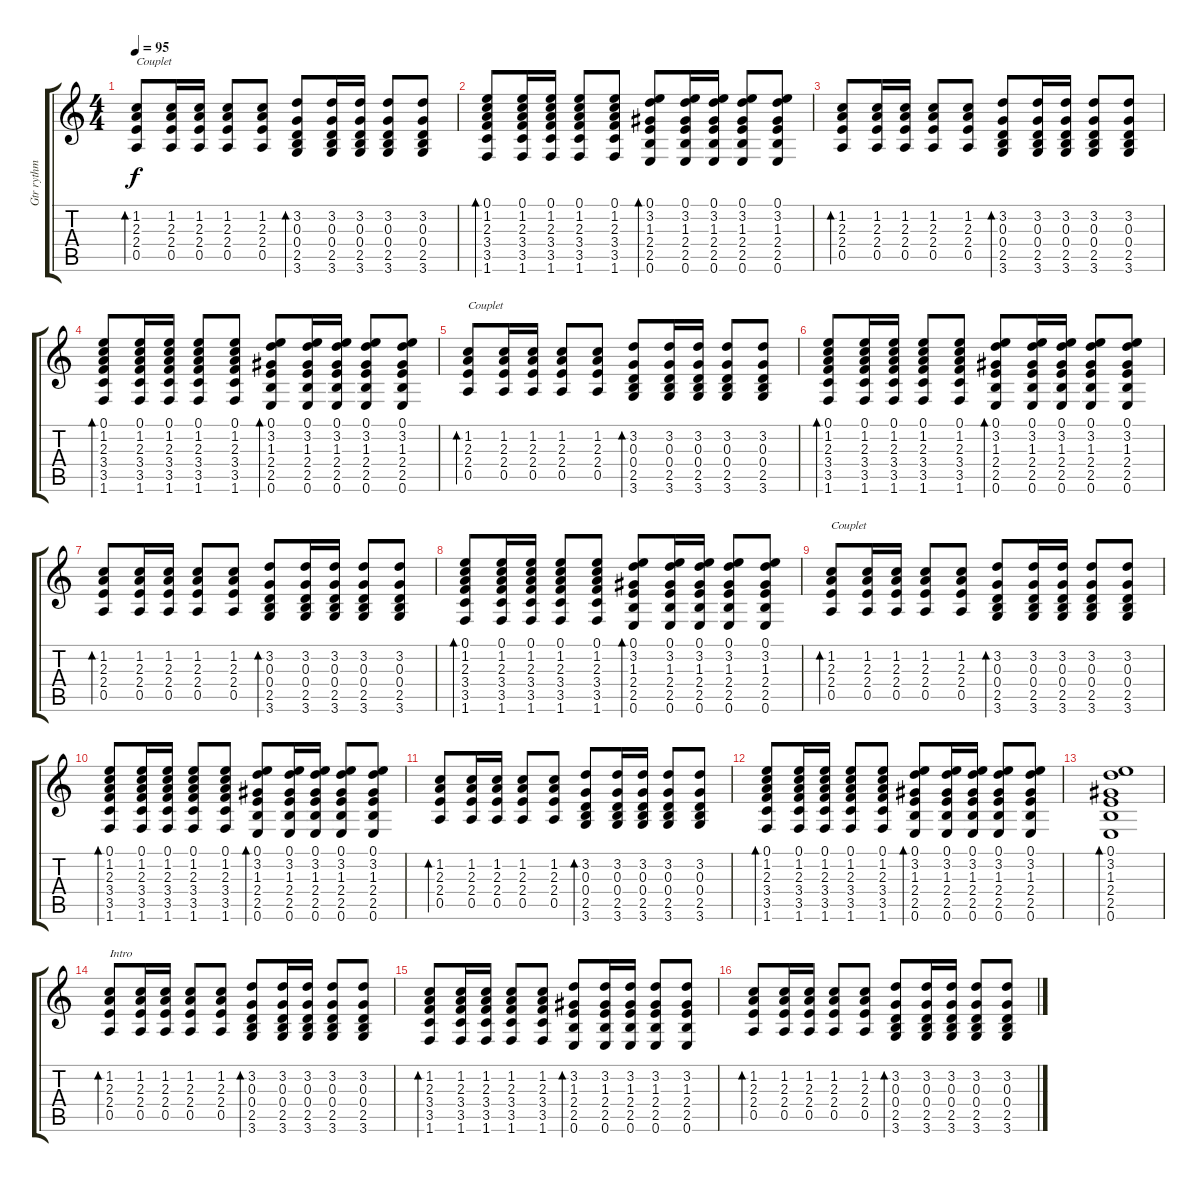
\track ("Gtr rythm" "Gtr rythm") {instrument acousticguitarnylon}
\staff {score tabs}
\tuning (E4 B3 G3 D3 A2 E2) {hide}
\ts (4 4)
\tempo 95
\clef g2
\ks c
(1.2 2.3 2.4 0.5).8{bd 30 txt "Couplet" dy f} (1.2 2.3 2.4 0.5).16 (1.2 2.3 2.4 0.5).16 (1.2 2.3 2.4 0.5).8 (1.2 2.3 2.4 0.5).8 (3.2 0.3 0.4 2.5 3.6).8{bd 30} (3.2 0.3 0.4 2.5 3.6).16 (3.2 0.3 0.4 2.5 3.6).16 (3.2 0.3 0.4 2.5 3.6).8 (3.2 0.3 0.4 2.5 3.6).8 |
(0.1 1.2 2.3 3.4 3.5 1.6).8{bd 30} (0.1 1.2 2.3 3.4 3.5 1.6).16 (0.1 1.2 2.3 3.4 3.5 1.6).16 (0.1 1.2 2.3 3.4 3.5 1.6).8 (0.1 1.2 2.3 3.4 3.5 1.6).8 (0.1 3.2 1.3 2.4 2.5 0.6).8{bd 30} (0.1 3.2 1.3 2.4 2.5 0.6).16 (0.1 3.2 1.3 2.4 2.5 0.6).16 (0.1 3.2 1.3 2.4 2.5 0.6).8 (0.1 3.2 1.3 2.4 2.5 0.6).8 |
(1.2 2.3 2.4 0.5).8{bd 30} (1.2 2.3 2.4 0.5).16 (1.2 2.3 2.4 0.5).16 (1.2 2.3 2.4 0.5).8 (1.2 2.3 2.4 0.5).8 (3.2 0.3 0.4 2.5 3.6).8{bd 30} (3.2 0.3 0.4 2.5 3.6).16 (3.2 0.3 0.4 2.5 3.6).16 (3.2 0.3 0.4 2.5 3.6).8 (3.2 0.3 0.4 2.5 3.6).8 |
(0.1 1.2 2.3 3.4 3.5 1.6).8{bd 30} (0.1 1.2 2.3 3.4 3.5 1.6).16 (0.1 1.2 2.3 3.4 3.5 1.6).16 (0.1 1.2 2.3 3.4 3.5 1.6).8 (0.1 1.2 2.3 3.4 3.5 1.6).8 (0.1 3.2 1.3 2.4 2.5 0.6).8{bd 30} (0.1 3.2 1.3 2.4 2.5 0.6).16 (0.1 3.2 1.3 2.4 2.5 0.6).16 (0.1 3.2 1.3 2.4 2.5 0.6).8 (0.1 3.2 1.3 2.4 2.5 0.6).8 |
(1.2 2.3 2.4 0.5).8{bd 30 txt "Couplet"} (1.2 2.3 2.4 0.5).16 (1.2 2.3 2.4 0.5).16 (1.2 2.3 2.4 0.5).8 (1.2 2.3 2.4 0.5).8 (3.2 0.3 0.4 2.5 3.6).8{bd 30} (3.2 0.3 0.4 2.5 3.6).16 (3.2 0.3 0.4 2.5 3.6).16 (3.2 0.3 0.4 2.5 3.6).8 (3.2 0.3 0.4 2.5 3.6).8 |
(0.1 1.2 2.3 3.4 3.5 1.6).8{bd 30} (0.1 1.2 2.3 3.4 3.5 1.6).16 (0.1 1.2 2.3 3.4 3.5 1.6).16 (0.1 1.2 2.3 3.4 3.5 1.6).8 (0.1 1.2 2.3 3.4 3.5 1.6).8 (0.1 3.2 1.3 2.4 2.5 0.6).8{bd 30} (0.1 3.2 1.3 2.4 2.5 0.6).16 (0.1 3.2 1.3 2.4 2.5 0.6).16 (0.1 3.2 1.3 2.4 2.5 0.6).8 (0.1 3.2 1.3 2.4 2.5 0.6).8 |
(1.2 2.3 2.4 0.5).8{bd 30} (1.2 2.3 2.4 0.5).16 (1.2 2.3 2.4 0.5).16 (1.2 2.3 2.4 0.5).8 (1.2 2.3 2.4 0.5).8 (3.2 0.3 0.4 2.5 3.6).8{bd 30} (3.2 0.3 0.4 2.5 3.6).16 (3.2 0.3 0.4 2.5 3.6).16 (3.2 0.3 0.4 2.5 3.6).8 (3.2 0.3 0.4 2.5 3.6).8 |
(0.1 1.2 2.3 3.4 3.5 1.6).8{bd 30} (0.1 1.2 2.3 3.4 3.5 1.6).16 (0.1 1.2 2.3 3.4 3.5 1.6).16 (0.1 1.2 2.3 3.4 3.5 1.6).8 (0.1 1.2 2.3 3.4 3.5 1.6).8 (0.1 3.2 1.3 2.4 2.5 0.6).8{bd 30} (0.1 3.2 1.3 2.4 2.5 0.6).16 (0.1 3.2 1.3 2.4 2.5 0.6).16 (0.1 3.2 1.3 2.4 2.5 0.6).8 (0.1 3.2 1.3 2.4 2.5 0.6).8 |
(1.2 2.3 2.4 0.5).8{bd 30 txt "Couplet"} (1.2 2.3 2.4 0.5).16 (1.2 2.3 2.4 0.5).16 (1.2 2.3 2.4 0.5).8 (1.2 2.3 2.4 0.5).8 (3.2 0.3 0.4 2.5 3.6).8{bd 30} (3.2 0.3 0.4 2.5 3.6).16 (3.2 0.3 0.4 2.5 3.6).16 (3.2 0.3 0.4 2.5 3.6).8 (3.2 0.3 0.4 2.5 3.6).8 |
(0.1 1.2 2.3 3.4 3.5 1.6).8{bd 30} (0.1 1.2 2.3 3.4 3.5 1.6).16 (0.1 1.2 2.3 3.4 3.5 1.6).16 (0.1 1.2 2.3 3.4 3.5 1.6).8 (0.1 1.2 2.3 3.4 3.5 1.6).8 (0.1 3.2 1.3 2.4 2.5 0.6).8{bd 30} (0.1 3.2 1.3 2.4 2.5 0.6).16 (0.1 3.2 1.3 2.4 2.5 0.6).16 (0.1 3.2 1.3 2.4 2.5 0.6).8 (0.1 3.2 1.3 2.4 2.5 0.6).8 |
(1.2 2.3 2.4 0.5).8{bd 30} (1.2 2.3 2.4 0.5).16 (1.2 2.3 2.4 0.5).16 (1.2 2.3 2.4 0.5).8 (1.2 2.3 2.4 0.5).8 (3.2 0.3 0.4 2.5 3.6).8{bd 30} (3.2 0.3 0.4 2.5 3.6).16 (3.2 0.3 0.4 2.5 3.6).16 (3.2 0.3 0.4 2.5 3.6).8 (3.2 0.3 0.4 2.5 3.6).8 |
(0.1 1.2 2.3 3.4 3.5 1.6).8{bd 30} (0.1 1.2 2.3 3.4 3.5 1.6).16 (0.1 1.2 2.3 3.4 3.5 1.6).16 (0.1 1.2 2.3 3.4 3.5 1.6).8 (0.1 1.2 2.3 3.4 3.5 1.6).8 (0.1 3.2 1.3 2.4 2.5 0.6).8{bd 30} (0.1 3.2 1.3 2.4 2.5 0.6).16 (0.1 3.2 1.3 2.4 2.5 0.6).16 (0.1 3.2 1.3 2.4 2.5 0.6).8 (0.1 3.2 1.3 2.4 2.5 0.6).8 |
(0.1 3.2 1.3 2.4 2.5 0.6).1{bd 60} |
(1.2 2.3 2.4 0.5).8{bd 30 txt "Intro"} (1.2 2.3 2.4 0.5).16 (1.2 2.3 2.4 0.5).16 (1.2 2.3 2.4 0.5).8 (1.2 2.3 2.4 0.5).8 (3.2 0.3 0.4 2.5 3.6).8{bd 30} (3.2 0.3 0.4 2.5 3.6).16 (3.2 0.3 0.4 2.5 3.6).16 (3.2 0.3 0.4 2.5 3.6).8 (3.2 0.3 0.4 2.5 3.6).8 |
(1.2 2.3 3.4 3.5 1.6).8{bd 30} (1.2 2.3 3.4 3.5 1.6).16 (1.2 2.3 3.4 3.5 1.6).16 (1.2 2.3 3.4 3.5 1.6).8 (1.2 2.3 3.4 3.5 1.6).8 (3.2 1.3 2.4 2.5 0.6).8{bd 30} (3.2 1.3 2.4 2.5 0.6).16 (3.2 1.3 2.4 2.5 0.6).16 (3.2 1.3 2.4 2.5 0.6).8 (3.2 1.3 2.4 2.5 0.6).8 |
(1.2 2.3 2.4 0.5).8{bd 30} (1.2 2.3 2.4 0.5).16 (1.2 2.3 2.4 0.5).16 (1.2 2.3 2.4 0.5).8 (1.2 2.3 2.4 0.5).8 (3.2 0.3 0.4 2.5 3.6).8{bd 30} (3.2 0.3 0.4 2.5 3.6).16 (3.2 0.3 0.4 2.5 3.6).16 (3.2 0.3 0.4 2.5 3.6).8 (3.2 0.3 0.4 2.5 3.6).8
